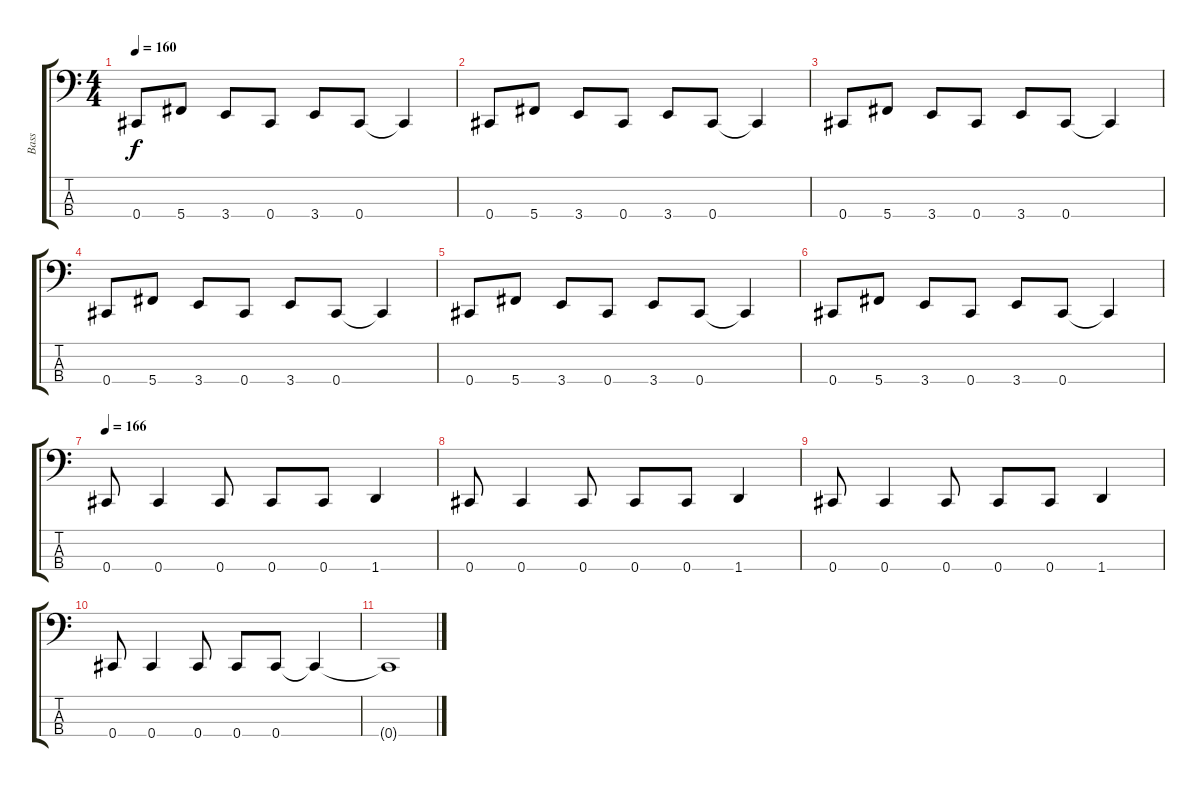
\track ("Bass" "Bass") {instrument electricbassfinger}
\staff {score tabs}
\tuning (Gb2 Db2 Ab1 Db1) {hide}
\ts (4 4)
\tempo 160
\clef f4
\ks c
0.4.8{dy f} 5.4.8 3.4.8 0.4.8 3.4.8 0.4.8 0.4{t}.4 |
0.4.8 5.4.8 3.4.8 0.4.8 3.4.8 0.4.8 0.4{t}.4 |
0.4.8 5.4.8 3.4.8 0.4.8 3.4.8 0.4.8 0.4{t}.4 |
0.4.8 5.4.8 3.4.8 0.4.8 3.4.8 0.4.8 0.4{t}.4 |
0.4.8 5.4.8 3.4.8 0.4.8 3.4.8 0.4.8 0.4{t}.4 |
0.4.8 5.4.8 3.4.8 0.4.8 3.4.8 0.4.8 0.4{t}.4 |
\tempo 166
0.4.8 0.4.4 0.4.8 0.4.8 0.4.8 1.4.4 |
0.4.8 0.4.4 0.4.8 0.4.8 0.4.8 1.4.4 |
0.4.8 0.4.4 0.4.8 0.4.8 0.4.8 1.4.4 |
0.4.8 0.4.4 0.4.8 0.4.8 0.4.8 0.4{t}.4{volume 0} |
0.4{t}.1
